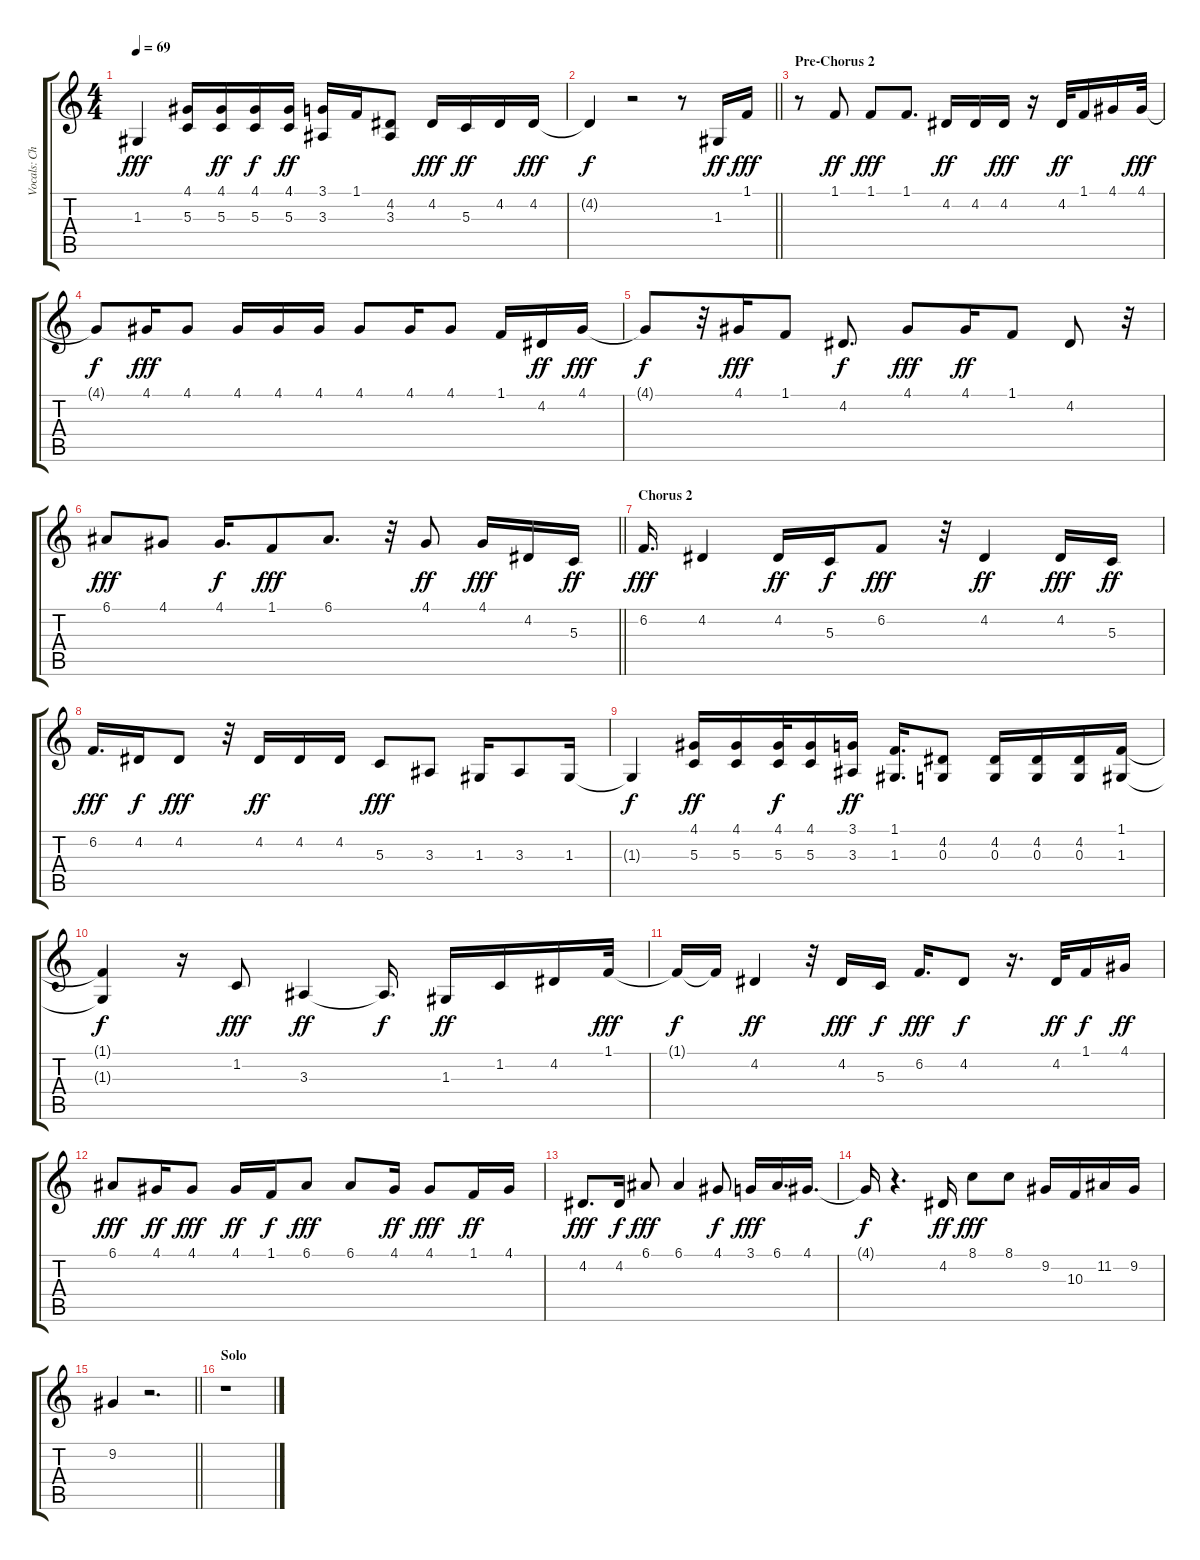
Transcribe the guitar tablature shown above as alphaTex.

\track ("Vocals: Cher" "Vocals: Ch") {instrument lead8bassandlead}
\staff {score tabs}
\tuning (E4 B3 G3 D3 A2 E2) {hide}
\ts (4 4)
\tempo 69
\clef g2
\ks c
1.3.4{dy fff} (4.1 5.3).16 (4.1 5.3).16{dy ff} (4.1 5.3).16{dy f} (4.1 5.3).16{dy ff} (3.1 3.3).16 1.1.16 (4.2 3.3).8 4.2.16{dy fff} 5.3.16{dy ff} 4.2.16 4.2.16{dy fff} |
\barLineRight lightlight
4.2{t}.4{dy f} r.2 r.8 1.3.16{dy ff} 1.1.16{dy fff} |
\section ("" "Pre-Chorus 2")
r.8 1.1.8{dy ff} 1.1.8{dy fff} 1.1.8{d} 4.2.16{dy ff} 4.2.16 4.2.16{dy fff} r.16 4.2.32{dy ff} 1.1.16 4.1.16 4.1.32{dy fff} |
4.1{t}.8{dy f} 4.1.16{dy fff} 4.1.8 4.1.16 4.1.16 4.1.16 4.1.8 4.1.16 4.1.8 1.1.16 4.2.16{dy ff} 4.1.16{dy fff} |
4.1{t}.8{dy f} r.32 4.1.16{dy fff} 1.1.8 4.2.8{d dy f} 4.1.8{dy fff} 4.1.16{dy ff} 1.1.8 4.2.8 r.32 |
\barLineRight lightlight
6.1.8{dy fff} 4.1.8 4.1.16{d dy f} 1.1.8{dy fff} 6.1.8{d} r.32 4.1.8{dy ff} 4.1.16{dy fff} 4.2.16 5.3.16{dy ff} |
\section ("" "Chorus 2")
6.2.16{d dy fff} 4.2.4 4.2.16{dy ff} 5.3.16{dy f} 6.2.8{dy fff} r.32 4.2.4{dy ff} 4.2.16{dy fff} 5.3.16{dy ff} |
6.2.16{d dy fff} 4.2.16{dy f} 4.2.8{dy fff} r.32 4.2.16{dy ff} 4.2.16 4.2.16 5.3.8{dy fff} 3.3.8 1.3.16 3.3.8 1.3.16 |
1.3{t}.4{dy f} (4.1 5.3).16{dy ff} (4.1 5.3).16 (4.1 5.3).32{dy f} (4.1 5.3).16 (3.1 3.3).16{dy ff} (1.1 1.3).16{d} (4.2 0.3).8 (4.2 0.3).16 (4.2 0.3).16 (4.2 0.3).16 (1.1 1.3).16 |
(1.1{t} 1.3{t}).4{dy f} r.16 1.2.8{dy fff} 3.3.4{dy ff} 3.3{t}.16{d dy f} 1.3.16{dy ff} 1.2.16 4.2.16 1.1.32{dy fff} |
1.1{t}.16{dy f} 1.1{t}.16 4.2.4{dy ff} r.32 4.2.16{dy fff} 5.3.16{dy f} 6.2.16{d dy fff} 4.2.8{dy f} r.16{d} 4.2.32{dy ff} 1.1.16{dy f} 4.1.16{dy ff} |
6.1.8{dy fff} 4.1.16{dy ff} 4.1.8{dy fff} 4.1.16{dy ff} 1.1.16{dy f} 6.1.8{dy fff} 6.1.8 4.1.16{dy ff} 4.1.8{dy fff} 1.1.16{dy ff} 4.1.16 |
4.2.8{d dy fff} 4.2.16{dy f} 6.1.8{dy fff} 6.1.4 4.1.8{dy f} 3.1.16{dy fff} 6.1.16{d} 4.1.16{d} |
4.1{t}.16{dy f} r.4{d} 4.2.16{dy ff} 8.1.8{dy fff} 8.1.8 9.2.16 10.3.16 11.2.16 9.2.16 |
\barLineRight lightlight
9.2.4 r.2{d} |
\section ("" "Solo")
r.1
